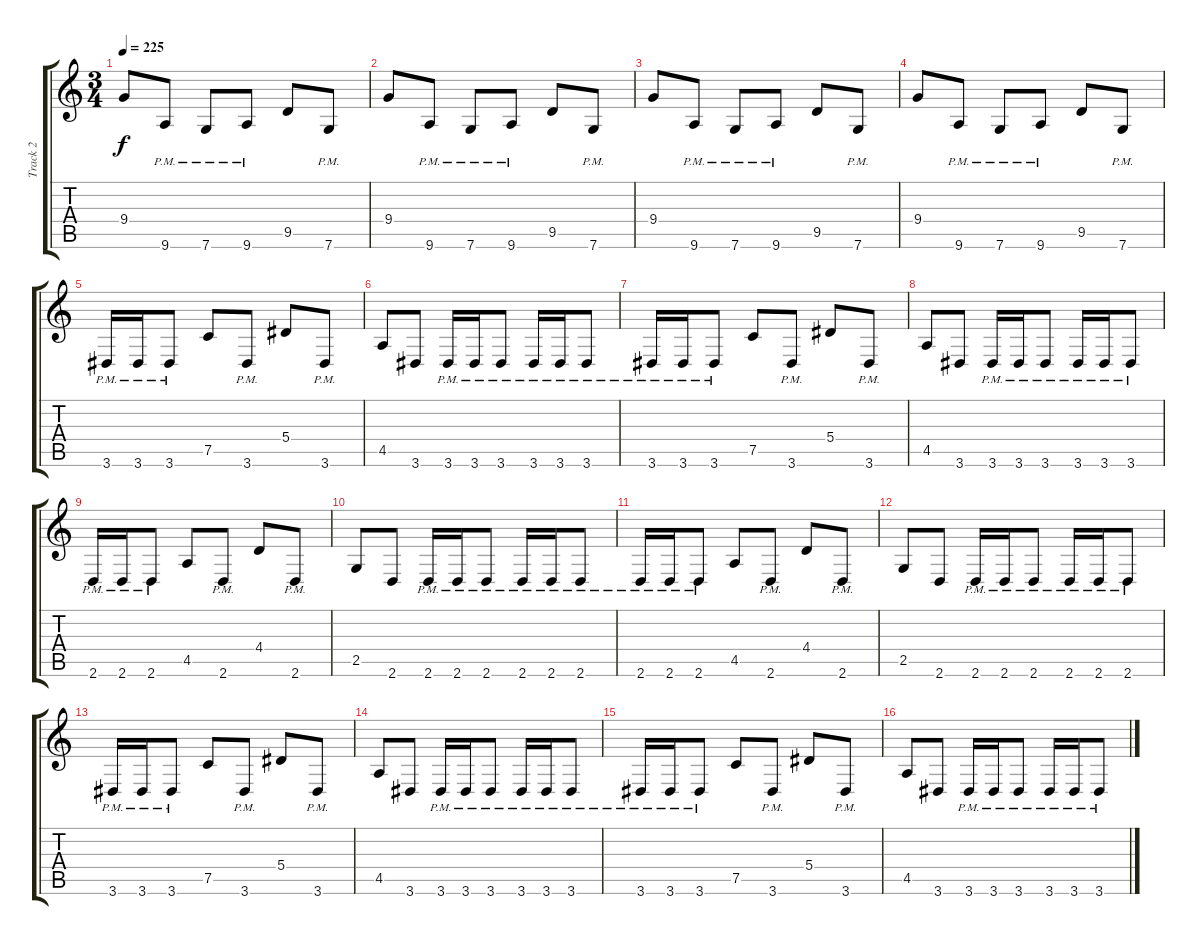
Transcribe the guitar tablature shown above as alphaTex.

\track ("Track 2" "Track 2") {instrument distortionguitar}
\staff {score tabs}
\tuning (C4 G3 Eb3 Bb2 F2 C2) {hide}
\ts (3 4)
\tempo 225
\clef g2
\ks c
9.4.8{dy f} 9.6{pm}.8 7.6{pm}.8 9.6{pm}.8 9.5.8 7.6{pm}.8 |
9.4.8 9.6{pm}.8 7.6{pm}.8 9.6{pm}.8 9.5.8 7.6{pm}.8 |
9.4.8 9.6{pm}.8 7.6{pm}.8 9.6{pm}.8 9.5.8 7.6{pm}.8 |
9.4.8 9.6{pm}.8 7.6{pm}.8 9.6{pm}.8 9.5.8 7.6{pm}.8 |
3.6{pm}.16 3.6{pm}.16 3.6{pm}.8 7.5.8 3.6{pm}.8 5.4.8 3.6{pm}.8 |
4.5.8 3.6.8 3.6{pm}.16 3.6{pm}.16 3.6{pm}.8 3.6{pm}.16 3.6{pm}.16 3.6{pm}.8 |
3.6{pm}.16 3.6{pm}.16 3.6{pm}.8 7.5.8 3.6{pm}.8 5.4.8 3.6{pm}.8 |
4.5.8 3.6.8 3.6{pm}.16 3.6{pm}.16 3.6{pm}.8 3.6{pm}.16 3.6{pm}.16 3.6{pm}.8 |
2.6{pm}.16 2.6{pm}.16 2.6{pm}.8 4.5.8 2.6{pm}.8 4.4.8 2.6{pm}.8 |
2.5.8 2.6.8 2.6{pm}.16 2.6{pm}.16 2.6{pm}.8 2.6{pm}.16 2.6{pm}.16 2.6{pm}.8 |
2.6{pm}.16 2.6{pm}.16 2.6{pm}.8 4.5.8 2.6{pm}.8 4.4.8 2.6{pm}.8 |
2.5.8 2.6.8 2.6{pm}.16 2.6{pm}.16 2.6{pm}.8 2.6{pm}.16 2.6{pm}.16 2.6{pm}.8 |
3.6{pm}.16 3.6{pm}.16 3.6{pm}.8 7.5.8 3.6{pm}.8 5.4.8 3.6{pm}.8 |
4.5.8 3.6.8 3.6{pm}.16 3.6{pm}.16 3.6{pm}.8 3.6{pm}.16 3.6{pm}.16 3.6{pm}.8 |
3.6{pm}.16 3.6{pm}.16 3.6{pm}.8 7.5.8 3.6{pm}.8 5.4.8 3.6{pm}.8 |
4.5.8 3.6.8 3.6{pm}.16 3.6{pm}.16 3.6{pm}.8 3.6{pm}.16 3.6{pm}.16 3.6{pm}.8
